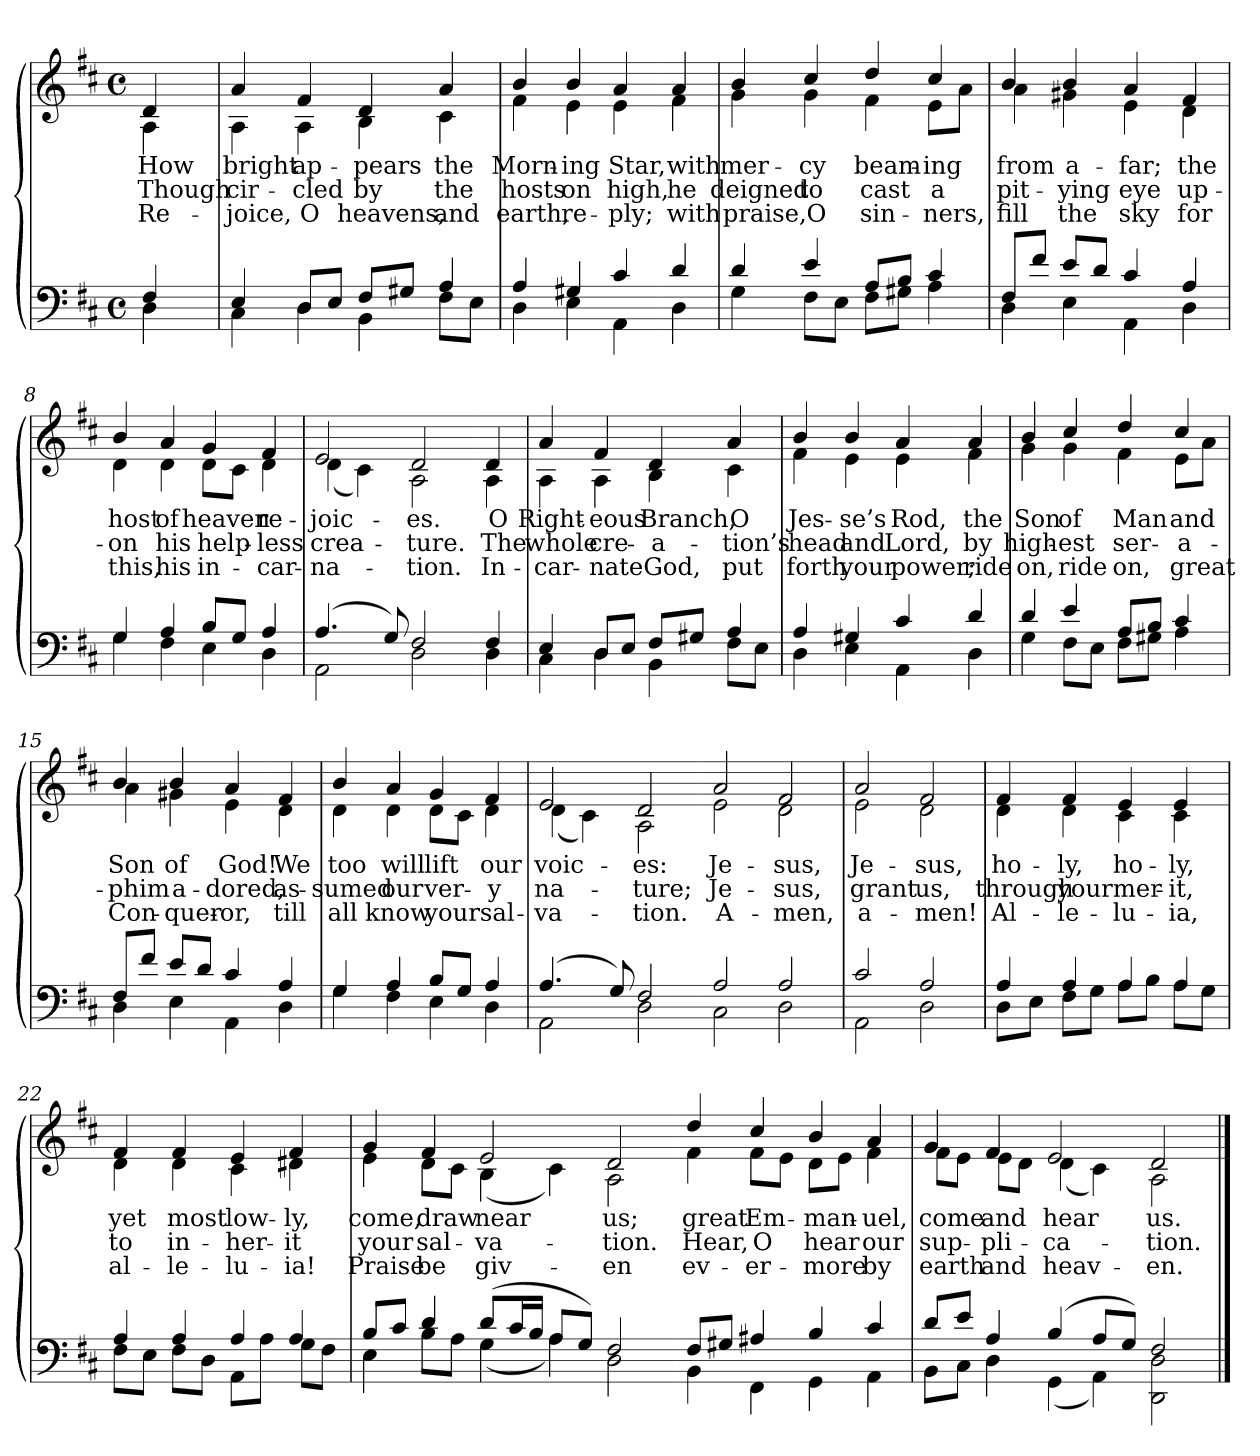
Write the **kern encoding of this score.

**kern	**kern	**text	**text	**text
*part2	*part1	*part1	*part1	*part1
*staff2	*staff1	*staff1	*staff1	*staff1
*clefF4	*clefG2	*	*	*
*k[f#c#]	*k[f#c#]	*	*	*
*M4/4	*M4/4	*	*	*
*met(c)	*met(c)	*	*	*
=1	=1	=1	=1	=1
*^	*	*	*	*
!	!	!LO:TX:b:i:t=Verse	!	!	!
!	!	!	!LO:LY:b	!LO:LY:b	!LO:LY:b
*	*	*^	*	*	*
4F#/	4D\	4d/	4A\	How	Though	Re-
=2	=2	=2	=2	=2	=2	=2
!	!	!	!	!LO:LY:b	!LO:LY:b	!LO:LY:b
4E/	4C#\	4a/	4A\	bright	cir-	-joice,
!	!	!	!	!LO:LY:b	!LO:LY:b	!LO:LY:b
8D/L	4D\	4f#/	4A\	ap-	-cled	O
8E/J	.	.	.	.	.	.
!	!	!	!	!LO:LY:b	!LO:LY:b	!LO:LY:b
8F#/L	4BB\	4d/	4B\	-pears	by	heavens,
8G#X/J	.	.	.	.	.	.
!	!	!	!	!LO:LY:b	!LO:LY:b	!LO:LY:b
4A/	8F#\L	4a/	4c#\	the	the	and
.	8E\J	.	.	.	.	.
=3	=3	=3	=3	=3	=3	=3
!	!	!	!	!LO:LY:b	!LO:LY:b	!LO:LY:b
4A/	4D\	4b/	4f#\	Morn-	hosts	earth,
!	!	!	!	!LO:LY:b	!LO:LY:b	!LO:LY:b
4G#X/	4E\	4b/	4e\	-ing	on	re-
!	!	!	!	!LO:LY:b	!LO:LY:b	!LO:LY:b
4c#/	4AA\	4a/	4e\	Star,	high,	-ply;
!!LO:LB:g=z	!!
=4-	=4-	=4-	=4-	=4-	=4-	=4-
!	!	!	!	!LO:LY:b	!LO:LY:b	!LO:LY:b
4d/	4D\	4a/	4f#\	with	he	with
=5	=5	=5	=5	=5	=5	=5
!	!	!	!	!LO:LY:b	!LO:LY:b	!LO:LY:b
4d/	4G\	4b/	4g\	mer-	deigned	praise,
!	!	!	!	!LO:LY:b	!LO:LY:b	!LO:LY:b
4e/	8F#\L	4cc#/	4g\	-cy	to	O
.	8E\J	.	.	.	.	.
!	!	!	!	!LO:LY:b	!LO:LY:b	!LO:LY:b
8A/L	8F#\L	4dd/	4f#\	beam-	cast	sin-
8B/J	8G#X\J	.	.	.	.	.
!	!	!	!	!LO:LY:b	!LO:LY:b	!LO:LY:b
4c#/	4A\	4cc#/	8e\L	-ing	a	-ners,
.	.	.	8a\J	.	.	.
=6	=6	=6	=6	=6	=6	=6
!	!	!	!	!LO:LY:b	!LO:LY:b	!LO:LY:b
8F#/L	4D\	4b/	4a\	from	pit-	fill
8f#/J	.	.	.	.	.	.
!	!	!	!	!LO:LY:b	!LO:LY:b	!LO:LY:b
8e/L	4E\	4b/	4g#X\	a-	-ying	the
8d/J	.	.	.	.	.	.
!	!	!	!	!LO:LY:b	!LO:LY:b	!LO:LY:b
4c#/	4AA\	4a/	4e\	-far;	eye	sky
!!LO:LB:g=z	!!
=7-	=7-	=7-	=7-	=7-	=7-	=7-
!	!	!	!	!LO:LY:b	!LO:LY:b	!LO:LY:b
4A/	4D\	4f#/	4d\	the	up-	for
=8	=8	=8	=8	=8	=8	=8
!	!	!	!	!LO:LY:b	!LO:LY:b	!LO:LY:b
4G/	4G\	4b/	4d\	host	-on	this,
!	!	!	!	!LO:LY:b	!LO:LY:b	!LO:LY:b
4A/	4F#\	4a/	4d\	of	his	his
!	!	!	!	!LO:LY:b	!LO:LY:b	!LO:LY:b
8B/L	4E\	4g/	8d\L	heaven	help-	in-
8G/J	.	.	8c#\J	.	.	.
!	!	!	!	!LO:LY:b	!LO:LY:b	!LO:LY:b
4A/	4D\	4f#/	4d\	re-	-less	-car-
=9	=9	=9	=9	=9	=9	=9
!	!	!	!	!LO:LY:b	!LO:LY:b	!LO:LY:b
(>4.A/	2AA\	2e/	(<4d\	-joic-	crea-	-na-
.	.	.	4c#\)	.	.	.
8G/)	.	.	.	.	.	.
!	!	!	!	!LO:LY:b	!LO:LY:b	!LO:LY:b
2F#/	2D\	2d/	2A\	-es.	-ture.	-tion.
!!LO:LB:g=z	!!
=10-	=10-	=10-	=10-	=10-	=10-	=10-
!	!	!	!	!LO:LY:b	!LO:LY:b	!LO:LY:b
4F#/	4D\	4d/	4A\	O	The	In-
=11	=11	=11	=11	=11	=11	=11
!	!	!	!	!LO:LY:b	!LO:LY:b	!LO:LY:b
4E/	4C#\	4a/	4A\	Right-	whole	-car-
!	!	!	!	!LO:LY:b	!LO:LY:b	!LO:LY:b
8D/L	4D\	4f#/	4A\	-eous	cre-	-nate
8E/J	.	.	.	.	.	.
!	!	!	!	!LO:LY:b	!LO:LY:b	!LO:LY:b
8F#/L	4BB\	4d/	4B\	Branch,	-a-	God,
8G#X/J	.	.	.	.	.	.
!	!	!	!	!LO:LY:b	!LO:LY:b	!LO:LY:b
4A/	8F#\L	4a/	4c#\	O	-tion’s	put
.	8E\J	.	.	.	.	.
=12	=12	=12	=12	=12	=12	=12
!	!	!	!	!LO:LY:b	!LO:LY:b	!LO:LY:b
4A/	4D\	4b/	4f#\	Jes-	head	forth
!	!	!	!	!LO:LY:b	!LO:LY:b	!LO:LY:b
4G#X/	4E\	4b/	4e\	-se’s	and	your
!	!	!	!	!LO:LY:b	!LO:LY:b	!LO:LY:b
4c#/	4AA\	4a/	4e\	Rod,	Lord,	power;
!!LO:LB:g=z	!!
=13-	=13-	=13-	=13-	=13-	=13-	=13-
!	!	!	!	!LO:LY:b	!LO:LY:b	!LO:LY:b
4d/	4D\	4a/	4f#\	the	by	ride
=14	=14	=14	=14	=14	=14	=14
!	!	!	!	!LO:LY:b	!LO:LY:b	!LO:LY:b
4d/	4G\	4b/	4g\	Son	high-	on,
!	!	!	!	!LO:LY:b	!LO:LY:b	!LO:LY:b
4e/	8F#\L	4cc#/	4g\	of	-est	ride
.	8E\J	.	.	.	.	.
!	!	!	!	!LO:LY:b	!LO:LY:b	!LO:LY:b
8A/L	8F#\L	4dd/	4f#\	Man	ser-	on,
8B/J	8G#X\J	.	.	.	.	.
!	!	!	!	!LO:LY:b	!LO:LY:b	!LO:LY:b
4c#/	4A\	4cc#/	8e\L	and	-a-	great
.	.	.	8a\J	.	.	.
=15	=15	=15	=15	=15	=15	=15
!	!	!	!	!LO:LY:b	!LO:LY:b	!LO:LY:b
8F#/L	4D\	4b/	4a\	Son	-phim	Con-
8f#/J	.	.	.	.	.	.
!	!	!	!	!LO:LY:b	!LO:LY:b	!LO:LY:b
8e/L	4E\	4b/	4g#X\	of	a-	-quer-
8d/J	.	.	.	.	.	.
!	!	!	!	!LO:LY:b	!LO:LY:b	!LO:LY:b
4c#/	4AA\	4a/	4e\	God!	-dored,	-or,
!!LO:LB:g=z	!!
=16-	=16-	=16-	=16-	=16-	=16-	=16-
!	!	!	!	!LO:LY:b	!LO:LY:b	!LO:LY:b
4A/	4D\	4f#/	4d\	We	as-	till
=17	=17	=17	=17	=17	=17	=17
!	!	!	!	!LO:LY:b	!LO:LY:b	!LO:LY:b
4G/	4G\	4b/	4d\	too	-sumed	all
!	!	!	!	!LO:LY:b	!LO:LY:b	!LO:LY:b
4A/	4F#\	4a/	4d\	will	our	know
!	!	!	!	!LO:LY:b	!LO:LY:b	!LO:LY:b
8B/L	4E\	4g/	8d\L	lift	ver-	your
8G/J	.	.	8c#\J	.	.	.
!	!	!	!	!LO:LY:b	!LO:LY:b	!LO:LY:b
4A/	4D\	4f#/	4d\	our	-y	sal-
=18	=18	=18	=18	=18	=18	=18
!	!	!	!	!LO:LY:b	!LO:LY:b	!LO:LY:b
(>4.A/	2AA\	2e/	(<4d\	voic-	na-	-va-
.	.	.	4c#\)	.	.	.
8G/)	.	.	.	.	.	.
!	!	!	!	!LO:LY:b	!LO:LY:b	!LO:LY:b
2F#/	2D\	2d/	2A\	-es:	-ture;	-tion.
!!LO:LB:g=z	!!
=19-	=19-	=19-	=19-	=19-	=19-	=19-
!	!	!	!	!LO:LY:b	!LO:LY:b	!LO:LY:b
2A/	2C#\	2a/	2e\	Je-	Je-	A-
!	!	!	!	!LO:LY:b	!LO:LY:b	!LO:LY:b
2A/	2D\	2f#/	2d\	-sus,	-sus,	-men,
=20	=20	=20	=20	=20	=20	=20
!	!	!	!	!LO:LY:b	!LO:LY:b	!LO:LY:b
2c#/	2AA\	2a/	2e\	Je-	grant	a-
!	!	!	!	!LO:LY:b	!LO:LY:b	!LO:LY:b
2A/	2D\	2f#/	2d\	-sus,	us,	-men!
!!LO:LB:g=z	!!
=21	=21	=21	=21	=21	=21	=21
!	!	!	!	!LO:LY:b	!LO:LY:b	!LO:LY:b
4A/	8D\L	4f#/	4d\	ho-	through	Al-
.	8E\J	.	.	.	.	.
!	!	!	!	!LO:LY:b	!LO:LY:b	!LO:LY:b
4A/	8F#\L	4f#/	4d\	-ly,	your	-le-
.	8G\J	.	.	.	.	.
!	!	!	!	!LO:LY:b	!LO:LY:b	!LO:LY:b
4A/	8A\L	4e/	4c#\	ho-	mer-	-lu-
.	8B\J	.	.	.	.	.
!	!	!	!	!LO:LY:b	!LO:LY:b	!LO:LY:b
4A/	8A\L	4e/	4c#\	-ly,	-it,	-ia,
.	8G\J	.	.	.	.	.
=22	=22	=22	=22	=22	=22	=22
!	!	!	!	!LO:LY:b	!LO:LY:b	!LO:LY:b
4A/	8F#\L	4f#/	4d\	yet	to	al-
.	8E\J	.	.	.	.	.
!	!	!	!	!LO:LY:b	!LO:LY:b	!LO:LY:b
4A/	8F#\L	4f#/	4d\	most	in-	-le-
.	8D\J	.	.	.	.	.
!	!	!	!	!LO:LY:b	!LO:LY:b	!LO:LY:b
4A/	8AA\L	4e/	4c#\	low-	-her-	-lu-
.	8A\J	.	.	.	.	.
!	!	!	!	!LO:LY:b	!LO:LY:b	!LO:LY:b
4A/	8G\L	4f#/	4d#X\	-ly,	-it	-ia!
.	8F#\J	.	.	.	.	.
!!LO:LB:g=z	!!
=23	=23	=23	=23	=23	=23	=23
!	!	!	!	!LO:LY:b	!LO:LY:b	!LO:LY:b
8B/L	4E\	4g/	4e\	come,	your	Praise
8c#/J	.	.	.	.	.	.
!	!	!	!	!LO:LY:b	!LO:LY:b	!LO:LY:b
4d/	8B\L	4f#/	8d\L	draw	sal-	be
.	8A\J	.	8c#\J	.	.	.
!	!	!	!	!LO:LY:b	!LO:LY:b	!LO:LY:b
(>8d/L	(<4G\	2e/	(<4B\	near	-va-	giv-
16c#/L	.	.	.	.	.	.
16B/JJ	.	.	.	.	.	.
8A/L	4A\)	.	4c#\)	.	.	.
8G/J)	.	.	.	.	.	.
!	!	!	!	!LO:LY:b	!LO:LY:b	!LO:LY:b
2F#/	2D\	2d/	2A\	us;	-tion.	-en
!!LO:LB:g=z	!!
=24-	=24-	=24-	=24-	=24-	=24-	=24-
!	!	!	!	!LO:LY:b	!LO:LY:b	!LO:LY:b
8F#/L	4BB\	4dd/	4f#\	great	Hear,	ev-
8G#X/J	.	.	.	.	.	.
!	!	!	!	!LO:LY:b	!LO:LY:b	!LO:LY:b
4A#X/	4FF#\	4cc#/	8f#\L	Em-	O	-er-
.	.	.	8e\J	.	.	.
!	!	!	!	!LO:LY:b	!LO:LY:b	!LO:LY:b
4B/	4GG\	4b/	8d\L	-man-	hear	-more
.	.	.	8e\J	.	.	.
!	!	!	!	!LO:LY:b	!LO:LY:b	!LO:LY:b
4c#/	4AA\	4a/	4f#\	-uel,	our	by
=25	=25	=25	=25	=25	=25	=25
!	!	!	!	!LO:LY:b	!LO:LY:b	!LO:LY:b
8d/L	8BB\L	4g/	8f#\L	come	sup-	earth
8e/J	8C#\J	.	8e\J	.	.	.
!	!	!	!	!LO:LY:b	!LO:LY:b	!LO:LY:b
4A/	4D\	4f#/	8e\L	and	-pli-	and
.	.	.	8d\J	.	.	.
!	!	!	!	!LO:LY:b	!LO:LY:b	!LO:LY:b
(>4B/	(<4GG\	2e/	(<4d\	hear	-ca-	heav-
8A/L	4AA\)	.	4c#\)	.	.	.
8G/J)	.	.	.	.	.	.
!	!	!	!	!LO:LY:b	!LO:LY:b	!LO:LY:b
2F#/	2DD!\ 2D\	2d/	2A\	us.	-tion.	-en.
*v	*v	*	*	*	*	*
*	*v	*v	*	*	*
==	==	==	==	==
*-	*-	*-	*-	*-
